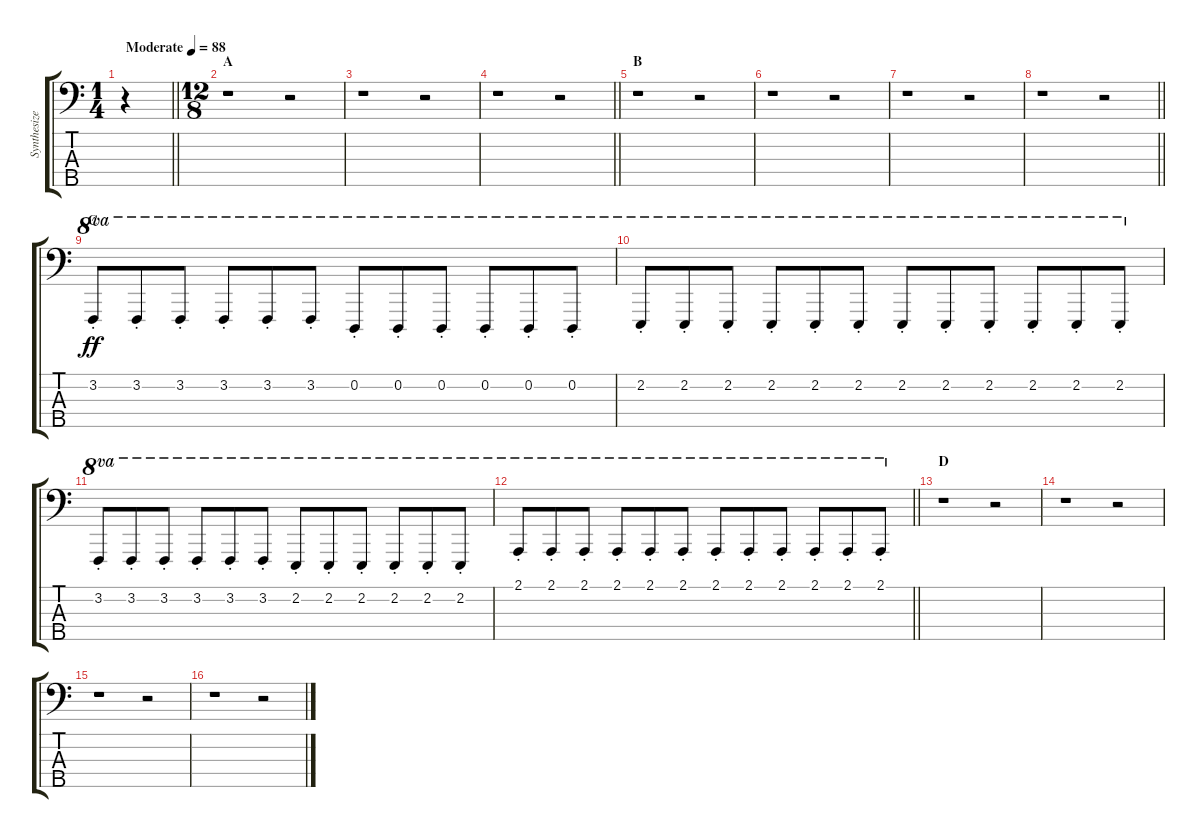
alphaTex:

\track ("Synthesizer" "Synthesize") {instrument lead1square}
\staff {score tabs}
\tuning (G2 D2 A1 E1 B0) {hide}
\ts (1 4)
\tempo (88 "Moderate")
\clef f4
\barLineRight lightlight
\ks c
r.4{dy ff instrument lead1square} |
\ts (12 8)
\section ("" "A")
r.1 r.2 |
r.1 r.2 |
\barLineRight lightlight
r.1 r.2 |
\section ("" "B")
r.1 r.2 |
r.1 r.2 |
r.1 r.2 |
\barLineRight lightlight
r.1 r.2 |
\section ("" "C")
3.2{st}.8{ot 8va} 3.2{st}.8{ot 8va} 3.2{st}.8{ot 8va} 3.2{st}.8{ot 8va} 3.2{st}.8{ot 8va} 3.2{st}.8{ot 8va} 0.2{st}.8{ot 8va} 0.2{st}.8{ot 8va} 0.2{st}.8{ot 8va} 0.2{st}.8{ot 8va} 0.2{st}.8{ot 8va} 0.2{st}.8{ot 8va} |
2.2{st}.8{ot 8va} 2.2{st}.8{ot 8va} 2.2{st}.8{ot 8va} 2.2{st}.8{ot 8va} 2.2{st}.8{ot 8va} 2.2{st}.8{ot 8va} 2.2{st}.8{ot 8va} 2.2{st}.8{ot 8va} 2.2{st}.8{ot 8va} 2.2{st}.8{ot 8va} 2.2{st}.8{ot 8va} 2.2{st}.8{ot 8va} |
3.2{st}.8{ot 8va} 3.2{st}.8{ot 8va} 3.2{st}.8{ot 8va} 3.2{st}.8{ot 8va} 3.2{st}.8{ot 8va} 3.2{st}.8{ot 8va} 2.2{st}.8{ot 8va} 2.2{st}.8{ot 8va} 2.2{st}.8{ot 8va} 2.2{st}.8{ot 8va} 2.2{st}.8{ot 8va} 2.2{st}.8{ot 8va} |
\barLineRight lightlight
2.1{st}.8{ot 8va} 2.1{st}.8{ot 8va} 2.1{st}.8{ot 8va} 2.1{st}.8{ot 8va} 2.1{st}.8{ot 8va} 2.1{st}.8{ot 8va} 2.1{st}.8{ot 8va} 2.1{st}.8{ot 8va} 2.1{st}.8{ot 8va} 2.1{st}.8{ot 8va} 2.1{st}.8{ot 8va} 2.1{st}.8{ot 8va} |
\section ("" "D")
r.1 r.2 |
r.1 r.2 |
r.1 r.2 |
r.1 r.2
